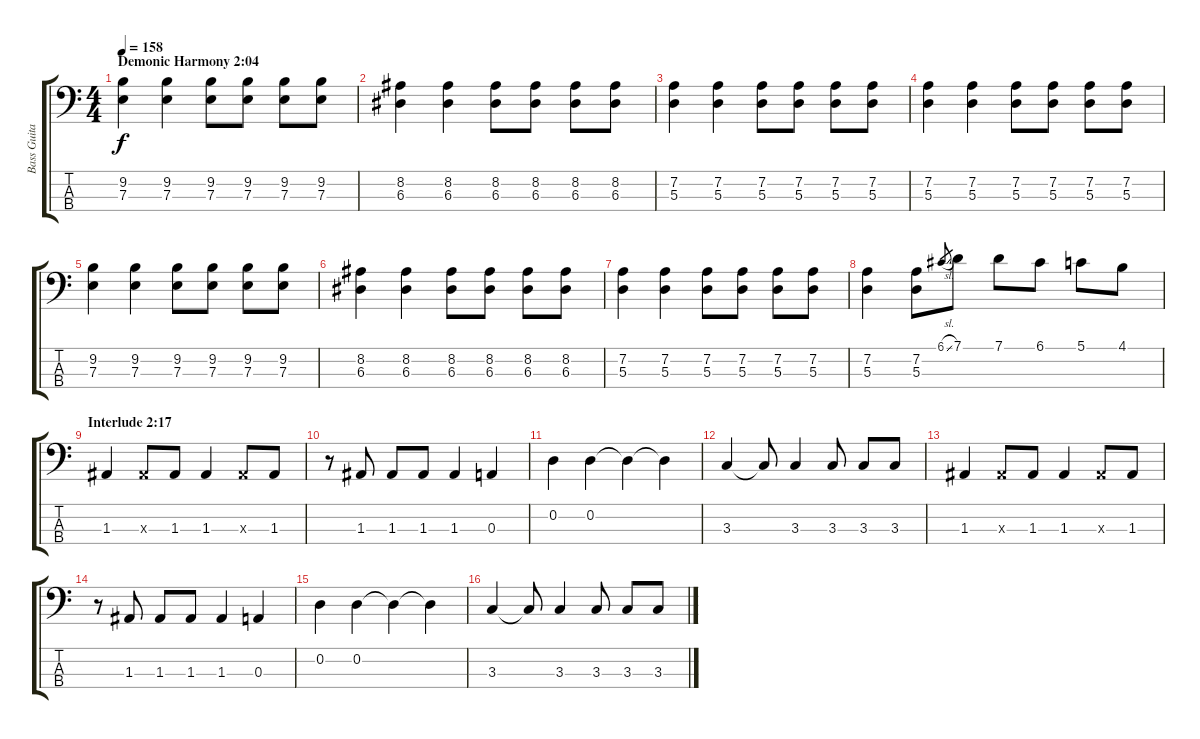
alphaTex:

\track ("Bass Guitar (just for sound)" "Bass Guita") {instrument fretlessbass}
\staff {score tabs}
\tuning (G2 D2 A1 E1) {hide}
\ts (4 4)
\section ("" "Demonic Harmony 2:04")
\tempo 158
\clef f4
\ks c
(9.2 7.3).4{dy f} (9.2 7.3).4 (9.2 7.3).8 (9.2 7.3).8 (9.2 7.3).8 (9.2 7.3).8 |
(8.2 6.3).4 (8.2 6.3).4 (8.2 6.3).8 (8.2 6.3).8 (8.2 6.3).8 (8.2 6.3).8 |
(7.2 5.3).4 (7.2 5.3).4 (7.2 5.3).8 (7.2 5.3).8 (7.2 5.3).8 (7.2 5.3).8 |
(7.2 5.3).4 (7.2 5.3).4 (7.2 5.3).8 (7.2 5.3).8 (7.2 5.3).8 (7.2 5.3).8 |
(9.2 7.3).4 (9.2 7.3).4 (9.2 7.3).8 (9.2 7.3).8 (9.2 7.3).8 (9.2 7.3).8 |
(8.2 6.3).4 (8.2 6.3).4 (8.2 6.3).8 (8.2 6.3).8 (8.2 6.3).8 (8.2 6.3).8 |
(7.2 5.3).4 (7.2 5.3).4 (7.2 5.3).8 (7.2 5.3).8 (7.2 5.3).8 (7.2 5.3).8 |
(7.2 5.3).4 (7.2 5.3).8 6.1{sl}.8{gr} 7.1.8 7.1.8 6.1.8 5.1.8 4.1.8 |
\section ("" "Interlude 2:17")
1.3.4 1.3{x}.8 1.3.8 1.3.4 1.3{x}.8 1.3.8 |
r.8 1.3.8 1.3.8 1.3.8 1.3.4 0.3.4 |
0.2.4 0.2.4 0.2{t}.4 0.2{t}.4 |
3.3.4 3.3{t}.8 3.3.4 3.3.8 3.3.8 3.3.8 |
1.3.4 1.3{x}.8 1.3.8 1.3.4 1.3{x}.8 1.3.8 |
r.8 1.3.8 1.3.8 1.3.8 1.3.4 0.3.4 |
0.2.4 0.2.4 0.2{t}.4 0.2{t}.4 |
3.3.4 3.3{t}.8 3.3.4 3.3.8 3.3.8 3.3.8
